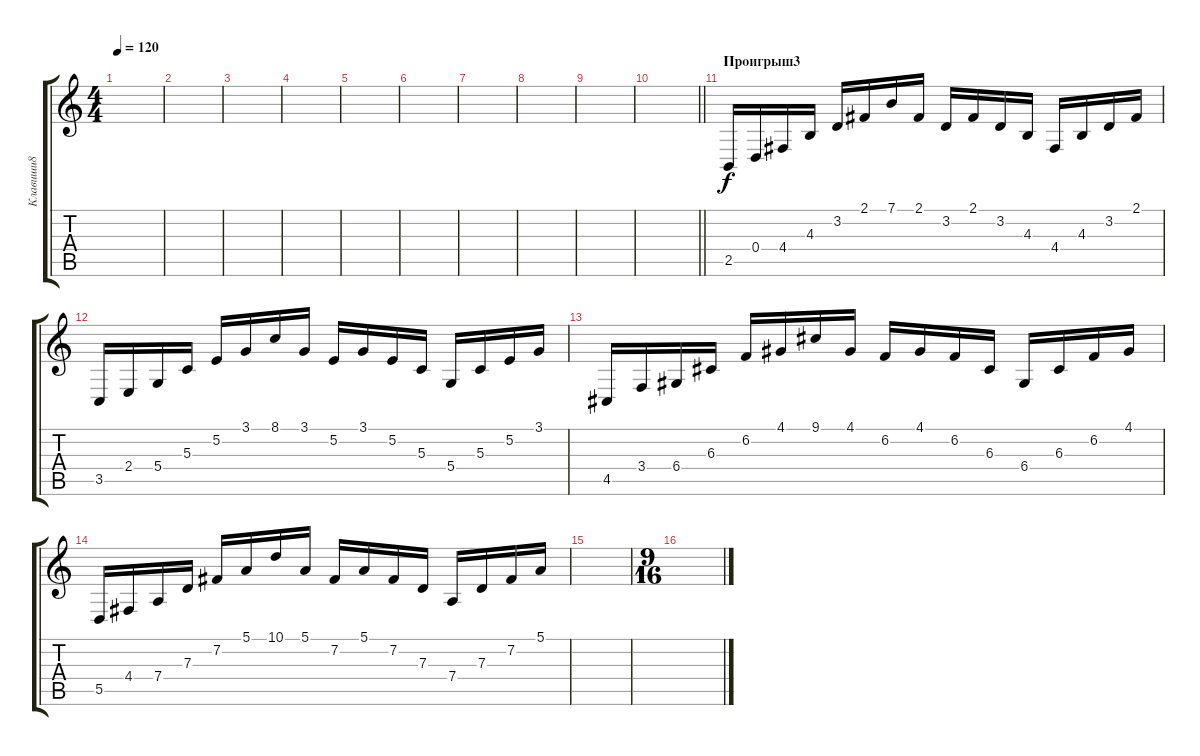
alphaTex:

\track ("Клавиши8" "Клавиши8") {instrument lead2sawtooth}
\staff {score tabs}
\tuning (E4 B3 G3 D3 A2 E2) {hide}
\ts (4 4)
\tempo 120
\clef g2
\ks c
|
|
|
|
|
|
|
|
|
\barLineRight lightlight
|
\section ("" "Проигрыш3")
2.5.16 0.4.16 4.4.16 4.3.16 3.2.16 2.1.16 7.1.16 2.1.16 3.2.16 2.1.16 3.2.16 4.3.16 4.4.16 4.3.16 3.2.16 2.1.16 |
3.5.16 2.4.16 5.4.16 5.3.16 5.2.16 3.1.16 8.1.16 3.1.16 5.2.16 3.1.16 5.2.16 5.3.16 5.4.16 5.3.16 5.2.16 3.1.16 |
4.5.16 3.4.16 6.4.16 6.3.16 6.2.16 4.1.16 9.1.16 4.1.16 6.2.16 4.1.16 6.2.16 6.3.16 6.4.16 6.3.16 6.2.16 4.1.16 |
5.5.16 4.4.16 7.4.16 7.3.16 7.2.16 5.1.16 10.1.16 5.1.16 7.2.16 5.1.16 7.2.16 7.3.16 7.4.16 7.3.16 7.2.16 5.1.16 |
|
\ts (9 16)
